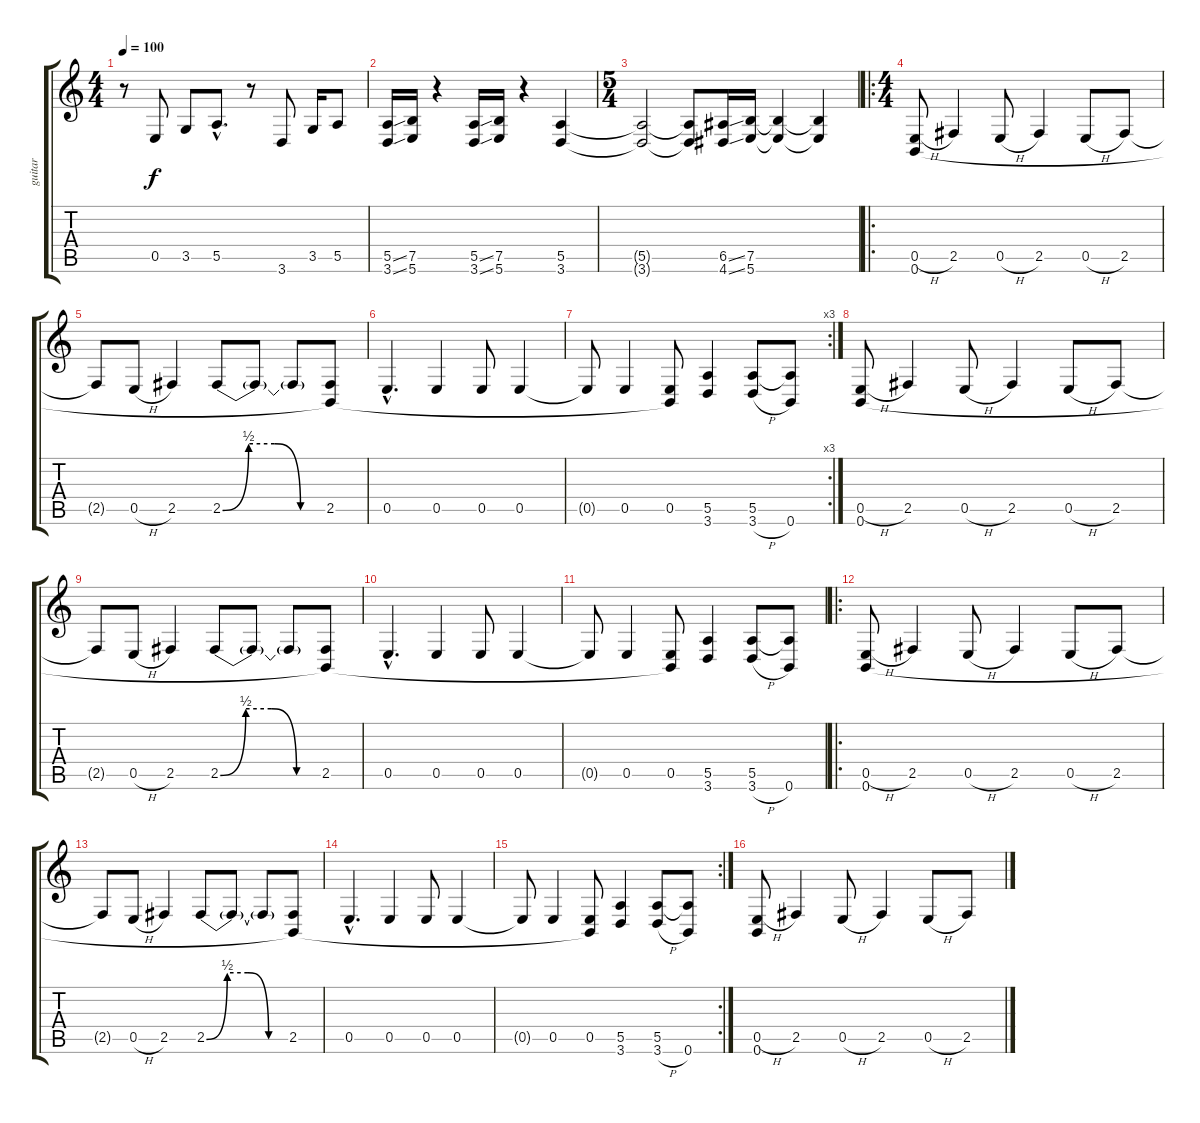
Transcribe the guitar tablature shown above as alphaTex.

\track ("guitar" "guitar") {instrument distortionguitar}
\staff {score tabs}
\tuning (E4 B3 G3 D3 E2 B1) {hide}
\ts (4 4)
\tempo 100
\clef g2
\ks c
r.8{dy fff instrument distortionguitar} 0.5.8{dy f} 3.5.8 5.5{hac}.8{d} r.8 3.6.8 3.5.16 5.5.8 |
(5.5{ss} 3.6{ss}).16 (7.5 5.6).16 r.4 (5.5{ss} 3.6{ss}).16 (7.5 5.6).16 r.4 (5.5 3.6).4 |
\ts (5 4)
(5.5{t} 3.6{t}).2 (5.5{t} 3.6{t}).8 (6.5{ss} 4.6{ss}).16 (7.5 5.6).16 (7.5{t} 5.6{t}).4 (7.5{t} 5.6{t}).4 |
\ro
\ts (4 4)
(0.5{h} 0.6).8 2.5.4 0.5{h}.8 2.5.4 0.5{h}.8 2.5.8 |
2.5{t}.8 0.5{h}.8 2.5.4 2.5{be (custom 0 0 15 2 30 2 45 0 60 0)}.8 2.5{t}.8 2.5{t}.8 (2.5 0.6{t}).8 |
0.5{hac}.4{d} 0.5.4 0.5.8 0.5.4 |
\rc 3
0.5{t}.8 0.5.4 (0.5 0.6{t}).8 (5.5 3.6).4 (5.5 3.6{h}).8 (5.5{t} 0.6).8 |
(0.5{h} 0.6).8 2.5.4 0.5{h}.8 2.5.4 0.5{h}.8 2.5.8 |
2.5{t}.8 0.5{h}.8 2.5.4 2.5{be (custom 0 0 15 2 30 2 45 0 60 0)}.8 2.5{t}.8 2.5{t}.8 (2.5 0.6{t}).8 |
0.5{hac}.4{d} 0.5.4 0.5.8 0.5.4 |
0.5{t}.8 0.5.4 (0.5 0.6{t}).8 (5.5 3.6).4 (5.5 3.6{h}).8 (5.5{t} 0.6).8 |
\ro
(0.5{h} 0.6).8 2.5.4 0.5{h}.8 2.5.4 0.5{h}.8 2.5.8 |
2.5{t}.8 0.5{h}.8 2.5.4 2.5{be (custom 0 0 15 2 30 2 45 0 60 0)}.8 2.5{t}.8 2.5{t}.8 (2.5 0.6{t}).8 |
0.5{hac}.4{d} 0.5.4 0.5.8 0.5.4 |
\rc 2
0.5{t}.8 0.5.4 (0.5 0.6{t}).8 (5.5 3.6).4 (5.5 3.6{h}).8 (5.5{t} 0.6).8 |
(0.5{h} 0.6).8 2.5.4 0.5{h}.8 2.5.4 0.5{h}.8 2.5.8
